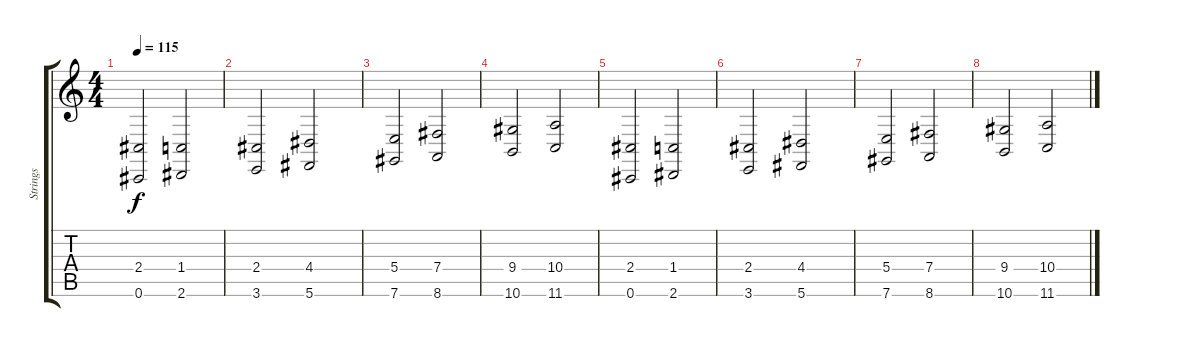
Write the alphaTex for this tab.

\track ("Strings" "Strings") {instrument stringensemble2}
\staff {score tabs}
\tuning (Db4 Ab3 E3 B2 Gb2 Db2) {hide}
\ts (4 4)
\tempo 115
\clef g2
\ks c
(2.4 0.6).2{dy f} (1.4 2.6).2 |
(2.4 3.6).2 (4.4 5.6).2 |
(5.4 7.6).2 (7.4 8.6).2 |
(9.4 10.6).2 (10.4 11.6).2 |
(2.4 0.6).2 (1.4 2.6).2 |
(2.4 3.6).2 (4.4 5.6).2 |
(5.4 7.6).2 (7.4 8.6).2 |
(9.4 10.6).2 (10.4 11.6).2
